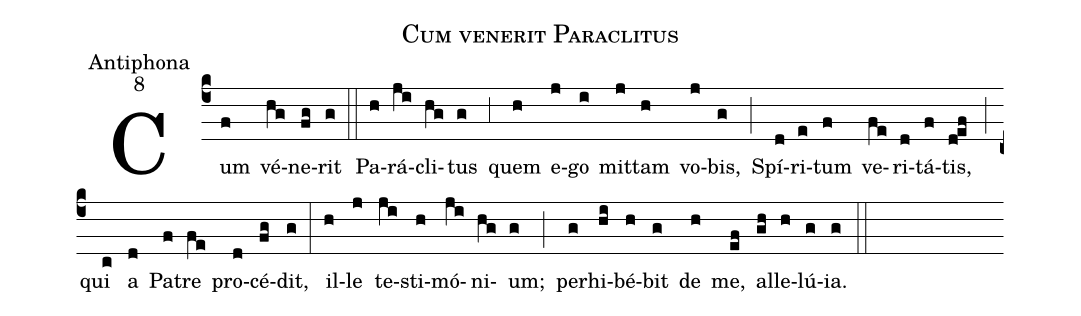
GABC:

name:Cum venerit Paraclitus;
office-part:Antiphona;
mode:8;
%%
(c4) Cum(f) vé(hg)ne(fg)rit(g) (::)
Pa(h)rá(ji)cli(hg)tus(g) (,3) quem(h) e(j)go(i) mit(j)tam(h) vo(j)bis,(g) (;) Spí(d)ri(e)tum(f) ve(fe)ri(d)tá(f)tis,(d!ef) (;) qui(c) a(d) Pa(f)tre(fe) pro(d)cé(fg)dit,(g) (:)
il(h)le(j) te(ji)sti(h)mó(ji)ni(hg)um;(g) (;) per(g)hi(hi)bé(h)bit(g) de(h) me,(ef) al(gh)le(h)lú(g)ia.(g) (::)
